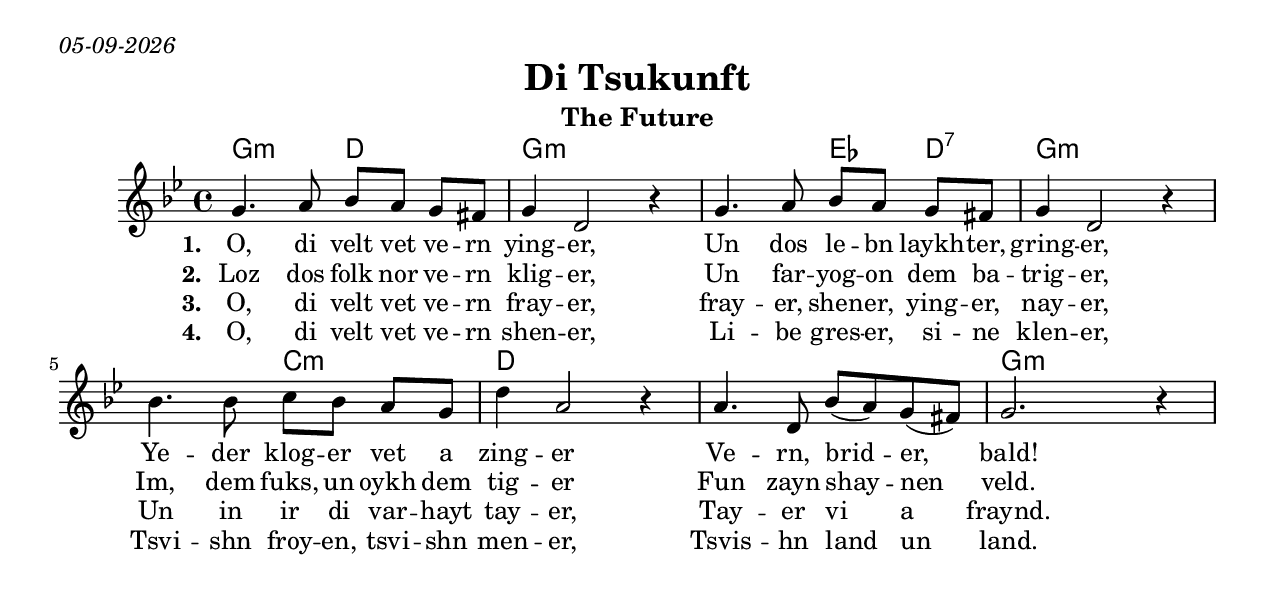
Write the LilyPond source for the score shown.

\version "2.18.0"
\include "english.ly"
\paper{
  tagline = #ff
  print-all-headers = ##t
  #(set-paper-size "letter")
}
date = #(strftime "%d-%m-%Y" (localtime (current-time)))

\markup{ \italic{ \date }  }

%\markup{ Got something to say? }

global = {
  \clef treble
  \key a \minor
  \time 4/4
  \set Score.markFormatter = #format-mark-box-alphabet
}

%#################################### Melody ########################
%melody =  \transpose c d \relative c' {  %transpose for clarinet
melody = \relative c'' {
  \global
  a4.b8 c b a [gs]
  a4 e2 r4
  a4.b8 c b a [gs]
  a4 e2 r4

  c'4. c8 d c b [a]
  e'4 b2 r4
  b4. e,8 c'(b) a(gs)
  a2. r4|


}
%################################# Lyrics #####################
\addlyrics{ \set stanza = #"1. "
  O, di velt vet ve -- rn ying -- er,
  Un dos le -- bn laykh -- ter, gring -- er,
  Ye -- der klog -- er vet a zing -- er
  Ve -- rn, brid -- er, bald!
}
\addlyrics { \set stanza = #"2. "
   Loz dos folk nor ve -- rn klig -- er,
   Un far -- yog  -- on dem ba -- trig -- er,
   Im, dem fuks, un oykh dem tig -- er
   Fun zayn shay -- nen veld.
  }
\addlyrics {
  \set stanza = #"3. "
  O, di velt vet ve -- rn fray -- er,
  fray -- er, shen -- er, ying -- er, nay -- er,
  Un in ir di var -- hayt tay -- er,
  Tay -- er vi a fraynd.
}

\addlyrics {
  \set stanza = #"4. "
  O, di velt vet ve -- rn shen -- er,
  Li -- be gres -- er, si -- ne klen -- er,
  Tsvi -- shn froy -- en, tsvi -- shn men -- er,
  Tsvis -- hn land un land.
}
%################################# Chords #######################
harmonies = \chordmode {
  a2:m e2
  a2*3:m f4 e4:7
  a2*3:m d2:m
  e2*4
  a2:m
}

\score {
  \transpose a g
  <<
    \new ChordNames {
      \set chordChanges = ##t
      \harmonies
    }
    \new Staff   \melody
  >>
  \header{
    title= "Di Tsukunft"
    subtitle="The Future"
    composer= ""
    instrument =""
    arranger= ""
  }
  \layout{indent = 1.0\cm}
  \midi {
    \tempo 4 = 120

    % \midi { }
  }
}
%{
% more verses:
\markup{}
\markup {
  \fill-line {
    \hspace #0.1 % distance from left margin
    \column {
      \line { "1."
	\column {
	  ""
	}
      }
      \hspace #0.2 % vertical distance between verses
      \line { "2."
	\column {
	 ""
	}
      }
    }
    \hspace #0.1  % horiz. distance between columns
    \column {
      \line { "3."
	\column {
	  ""
	}
      }
      \hspace #0.2 % distance between verses
      \line { "4."
	\column {
	 ""
	}
      }
    }
    \hspace #0.1 % distance to right margin
  }
}

%}
%{
Yiddish lyrics
O, di velt vet vern yinger,
Un dos lebn laykhter, gringer,
Yeder kloger vet a zinger
Vern, brider, bald!
Loz dos folk nor vern kliger,
Un faryogn dem batriger,
Im, dem fuks, un oykh dem tiger
Fun zayn sheynem vald.

O, di velt vet vern shener,
Libe greser, sine klener,
Tsvishn froyen, tsvishn mener,
Tsvishn land un land.
O, di velt vet vern frayer,
Frayer, shener, yinger, nayer,
Un in ir di varhayt tayer,
Tayer vi a fraynd.

O, di velt vet vern dreyster
Un es vet nit zayn a mayster,
Nit di kroyn un nit di tayster,
Nit dem zelners shverd.
Alzo mutik in di reyen,
In di reyen, tsu bafrayen,
Tsu bafrayen un banayen
Undzer alte velt.

English translation
O, the world will become younger
And life lighter, easier,
Every complainer will
Become a singer soon, brothers!
Let the people become wiser
And chase away the traitor,
The fox, and also the tiger
From their beautiful forest.

O, the world will become more beautiful.
Love will grow, hate less,
Between women and men,
Between nation and nation.
O, the world will become freer.
Freer, more beautiful, younger, newer,
And truth will be precious,
Valued as a friend.

O, the world will become bolder
And there will be no master,
No crown and no purse,
No soldier’s sword.
So have courage in the ranks,
In the ranks, to liberate
To liberate and renew
Our old world.

%}